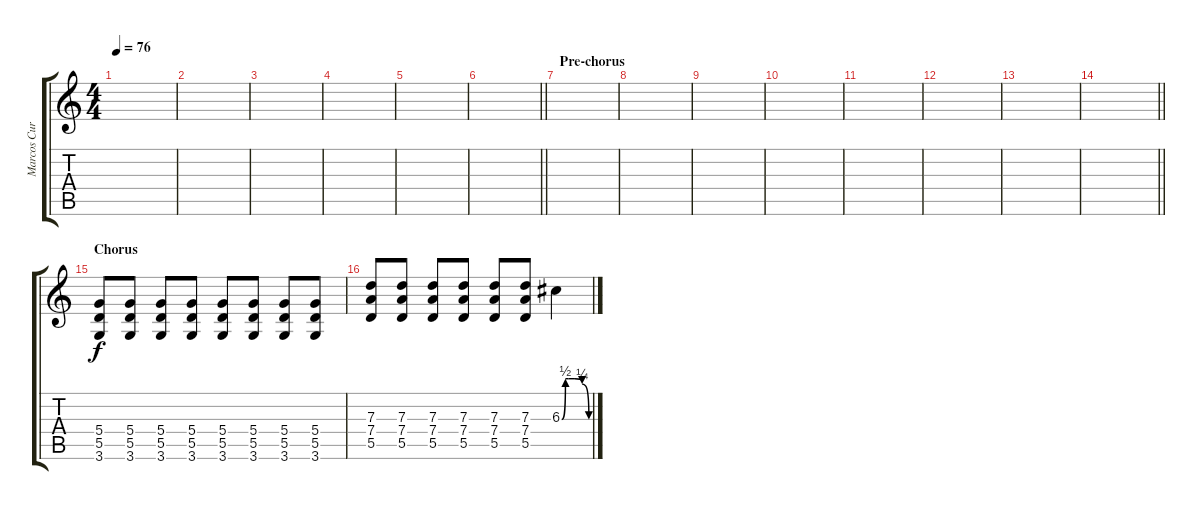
\track ("Marcos Curiel (distortion)" "Marcos Cur") {instrument distortionguitar}
\staff {score tabs}
\tuning (E4 B3 G3 D3 A2 E2) {hide}
\ts (4 4)
\tempo 76
\clef g2
\ks c
|
|
|
|
|
\barLineRight lightlight
|
\section ("" "Pre-chorus")
|
|
|
|
|
|
|
\barLineRight lightlight
|
\section ("" "Chorus")
(5.4 5.5 3.6).8 (5.4 5.5 3.6).8 (5.4 5.5 3.6).8 (5.4 5.5 3.6).8 (5.4 5.5 3.6).8 (5.4 5.5 3.6).8 (5.4 5.5 3.6).8 (5.4 5.5 3.6).8 |
(7.3 7.4 5.5).8 (7.3 7.4 5.5).8 (7.3 7.4 5.5).8 (7.3 7.4 5.5).8 (7.3 7.4 5.5).8 (7.3 7.4 5.5).8 6.3{be (custom 0 0 8 2 15 2 29 2 45 1 60 0)}.4
